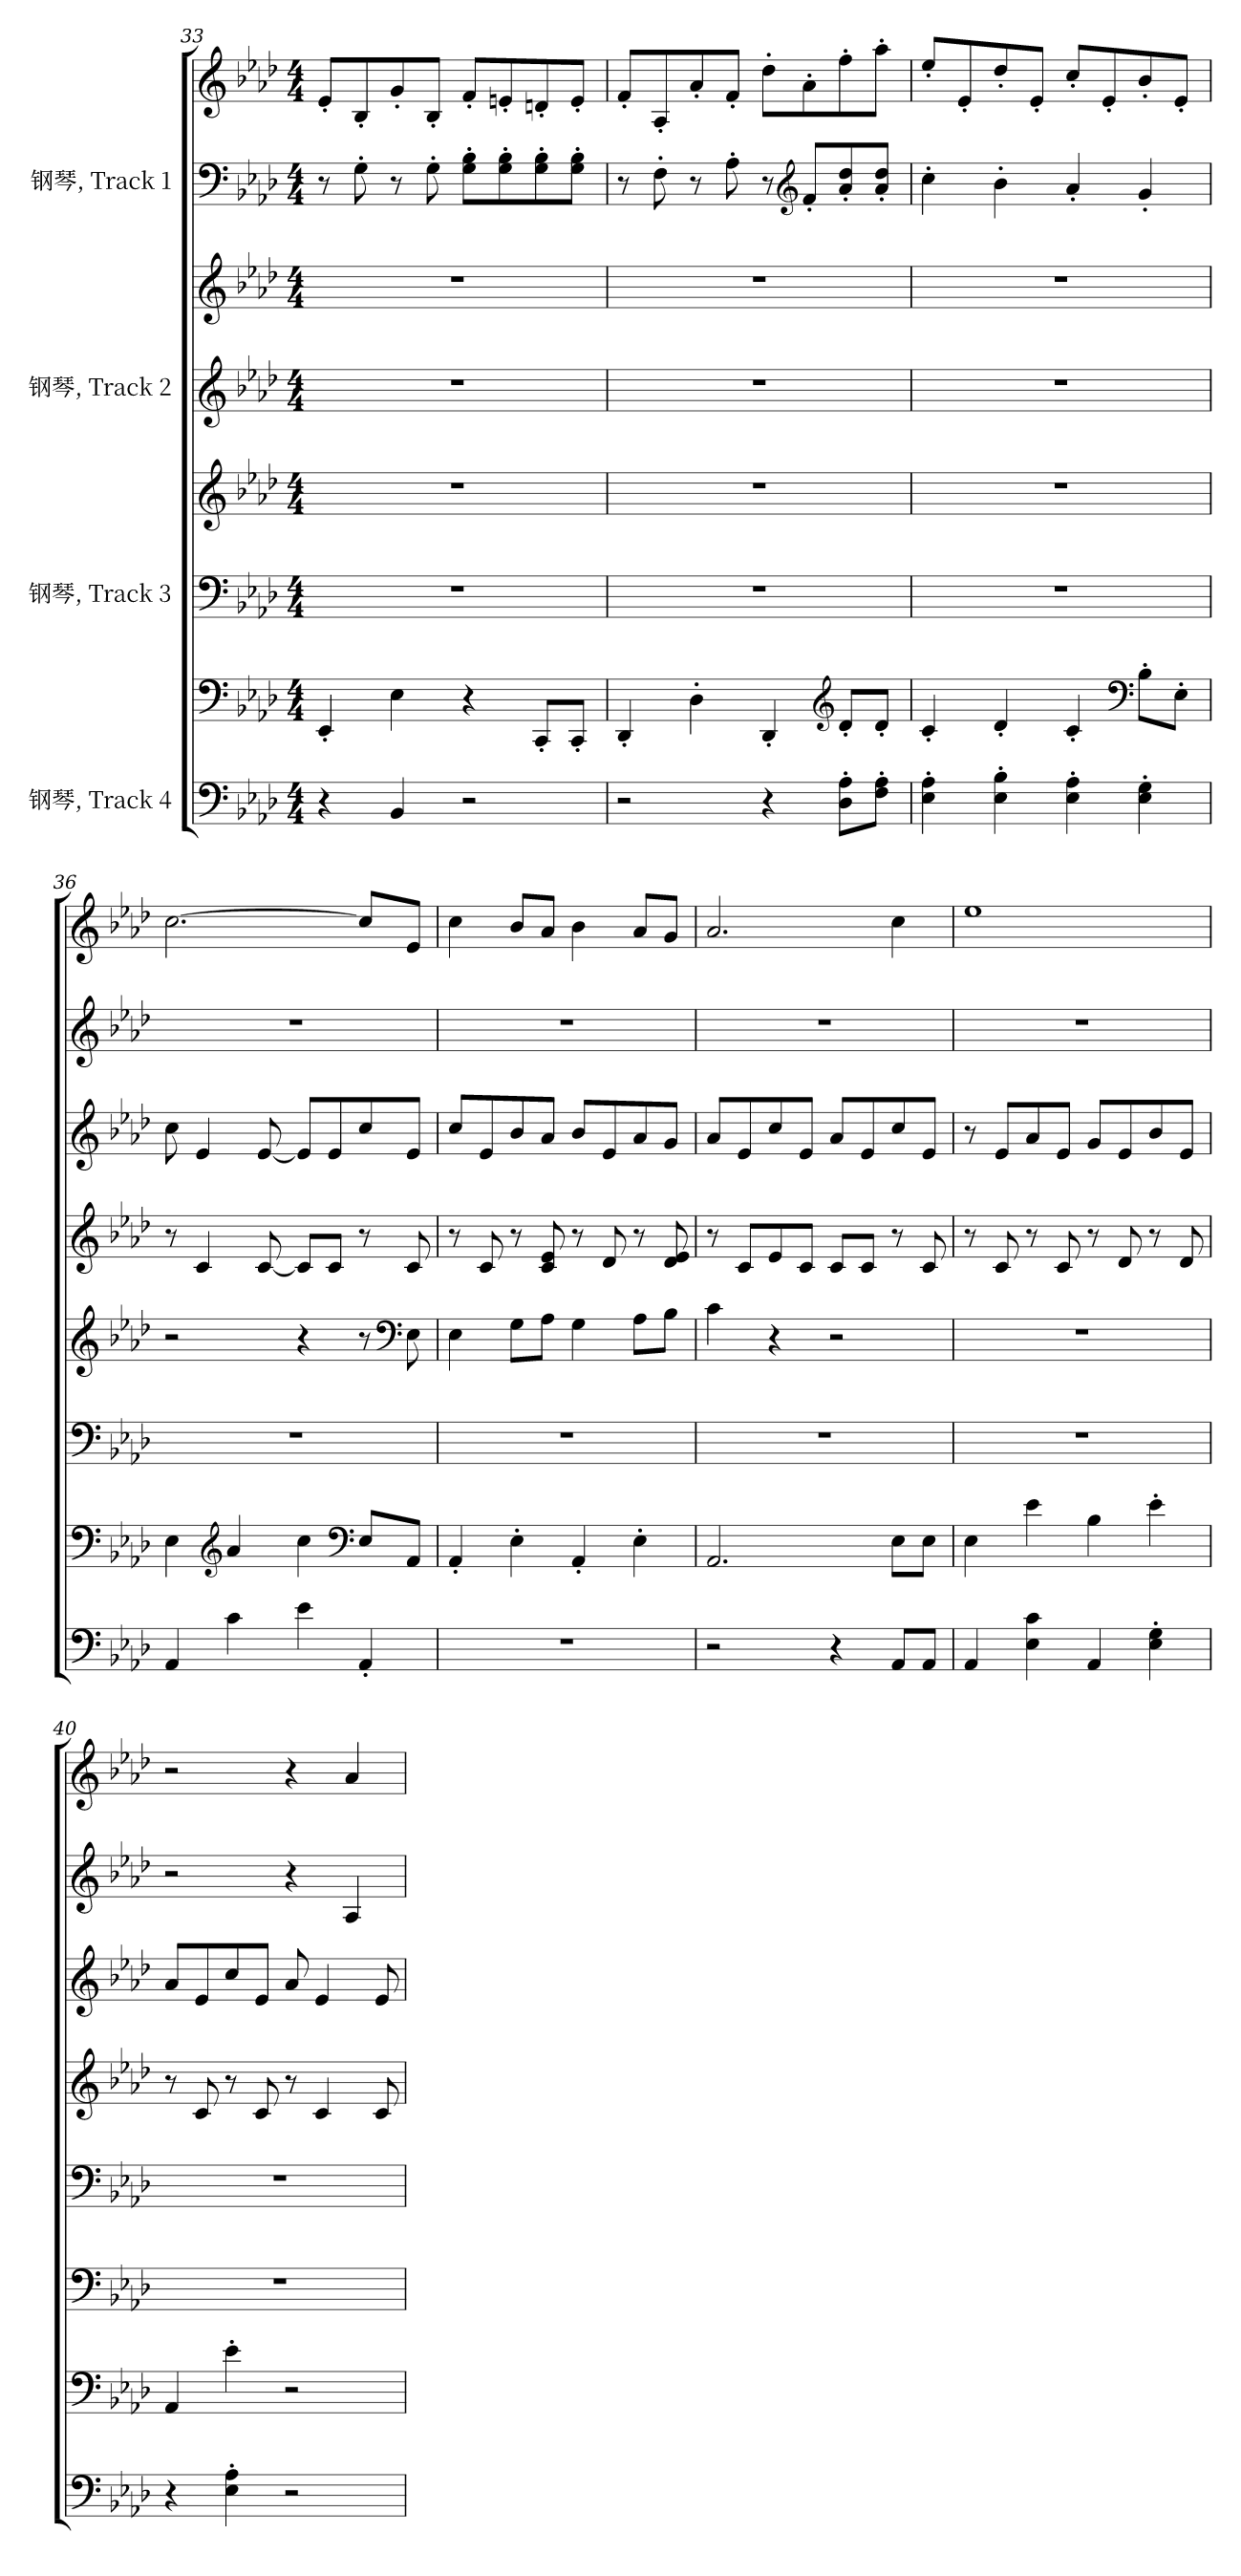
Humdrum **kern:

**kern	**kern	**kern	**kern	**kern	**kern	**kern	**kern
*part4	*part4	*part3	*part3	*part2	*part2	*part1	*part1
*staff8	*staff7	*staff6	*staff5	*staff4	*staff3	*staff2	*staff1
*I"钢琴, Track 4	*	*I"钢琴, Track 3	*	*I"钢琴, Track 2	*	*I"钢琴, Track 1	*
!!LO:PB:g=z
*clefF4	*clefF4	*clefF4	*clefG2	*clefG2	*clefG2	*clefF4	*clefG2
*k[b-e-a-d-]	*k[b-e-a-d-]	*k[b-e-a-d-]	*k[b-e-a-d-]	*k[b-e-a-d-]	*k[b-e-a-d-]	*k[b-e-a-d-]	*k[b-e-a-d-]
*M4/4	*M4/4	*M4/4	*M4/4	*M4/4	*M4/4	*M4/4	*M4/4
=33	=33	=33	=33	=33	=33	=33	=33
4r	4EE-'/	1r	1r	1r	1r	8r	8e-'/L
.	.	.	.	.	.	8G'\	8B-'/
4BB-/	4E-\	.	.	.	.	8r	8g'/
.	.	.	.	.	.	8G'\	8B-'/J
2r	4r	.	.	.	.	8G\' 8B-\'L	8f'/L
.	.	.	.	.	.	8G\' 8B-\'	8en'/
.	8CC'/L	.	.	.	.	8G\' 8B-\'	8dn'/
.	8CC'/J	.	.	.	.	8G\' 8B-\'J	8e'/J
=34	=34	=34	=34	=34	=34	=34	=34
2r	4DD-'/	1r	1r	1r	1r	8r	8f'/L
.	.	.	.	.	.	8F'\	8A-'/
.	4D-'\	.	.	.	.	8r	8a-'/
.	.	.	.	.	.	8A-'\	8f'/J
4r	4DD-'/	.	.	.	.	8r	8dd-'\L
*	*	*	*	*	*	*clefG2	*
.	.	.	.	.	.	8f'/L	8a-'\
*	*clefG2	*	*	*	*	*	*
8D-\' 8A-\'L	8d-'/L	.	.	.	.	8a-/' 8dd-/'	8ff'\
8F\' 8A-\'J	8d-'/J	.	.	.	.	8a-/' 8dd-/'J	8aa-'\J
=35	=35	=35	=35	=35	=35	=35	=35
4E-\' 4A-\'	4c'/	1r	1r	1r	1r	4cc'\	8ee-'/L
.	.	.	.	.	.	.	8e-'/
4E-\' 4B-\'	4d-'/	.	.	.	.	4b-'\	8dd-'/
.	.	.	.	.	.	.	8e-'/J
4E-\' 4A-\'	4c'/	.	.	.	.	4a-'/	8cc'/L
.	.	.	.	.	.	.	8e-'/
*	*clefF4	*	*	*	*	*	*
4E-\' 4G\'	8B-'\L	.	.	.	.	4g'/	8b-'/
.	8E-'\J	.	.	.	.	.	8e-'/J
!!LO:PB:g=z
=36	=36	=36	=36	=36	=36	=36	=36
4AA-/	4E-\	1r	2r	8r	8cc\	1r	[2.cc\
.	.	.	.	4c/	4e-/	.	.
*	*clefG2	*	*	*	*	*	*
4c\	4a-/	.	.	.	.	.	.
.	.	.	.	[8c/	[8e-/	.	.
4e-\	4cc\	.	4r	8c/L]	8e-/L]	.	.
.	.	.	.	8c/J	8e-/	.	.
*	*clefF4	*	*	*	*	*	*
4AA-'/	8E-/L	.	8r	8r	8cc/	.	8cc/L]
*	*	*	*clefF4	*	*	*	*
.	8AA-/J	.	8E-\	8c/	8e-/J	.	8e-/J
=37	=37	=37	=37	=37	=37	=37	=37
1r	4AA-'/	1r	4E-\	8r	8cc/L	1r	4cc\
.	.	.	.	8c/	8e-/	.	.
.	4E-'\	.	8G\L	8r	8b-/	.	8b-/L
.	.	.	8A-\J	8c/ 8e-/	8a-/J	.	8a-/J
.	4AA-'/	.	4G\	8r	8b-/L	.	4b-\
.	.	.	.	8d-/	8e-/	.	.
.	4E-'\	.	8A-\L	8r	8a-/	.	8a-/L
.	.	.	8B-\J	8d-/ 8e-/	8g/J	.	8g/J
=38	=38	=38	=38	=38	=38	=38	=38
2r	2.AA-/	1r	4c\	8r	8a-/L	1r	2.a-/
.	.	.	.	8c/L	8e-/	.	.
.	.	.	4r	8e-/	8cc/	.	.
.	.	.	.	8c/J	8e-/J	.	.
4r	.	.	2r	8c/L	8a-/L	.	.
.	.	.	.	8c/J	8e-/	.	.
8AA-/L	8E-\L	.	.	8r	8cc/	.	4cc\
8AA-/J	8E-\J	.	.	8c/	8e-/J	.	.
!!LO:PB:g=z
=39	=39	=39	=39	=39	=39	=39	=39
4AA-/	4E-\	1r	1r	8r	8r	1r	1ee-
.	.	.	.	8c/	8e-/L	.	.
4E-\ 4c\	4e-\	.	.	8r	8a-/	.	.
.	.	.	.	8c/	8e-/J	.	.
4AA-/	4B-\	.	.	8r	8g/L	.	.
.	.	.	.	8d-/	8e-/	.	.
4E-\' 4G\'	4e-'\	.	.	8r	8b-/	.	.
.	.	.	.	8d-/	8e-/J	.	.
=40	=40	=40	=40	=40	=40	=40	=40
4r	4AA-/	1r	1r	8r	8a-/L	2r	2r
.	.	.	.	8c/	8e-/	.	.
4E-\' 4A-\'	4e-'\	.	.	8r	8cc/	.	.
.	.	.	.	8c/	8e-/J	.	.
2r	2r	.	.	8r	8a-/	4r	4r
.	.	.	.	4c/	4e-/	.	.
.	.	.	.	.	.	4A-/	4a-/
.	.	.	.	8c/	8e-/	.	.
=	=	=	=	=	=	=	=
*-	*-	*-	*-	*-	*-	*-	*-
